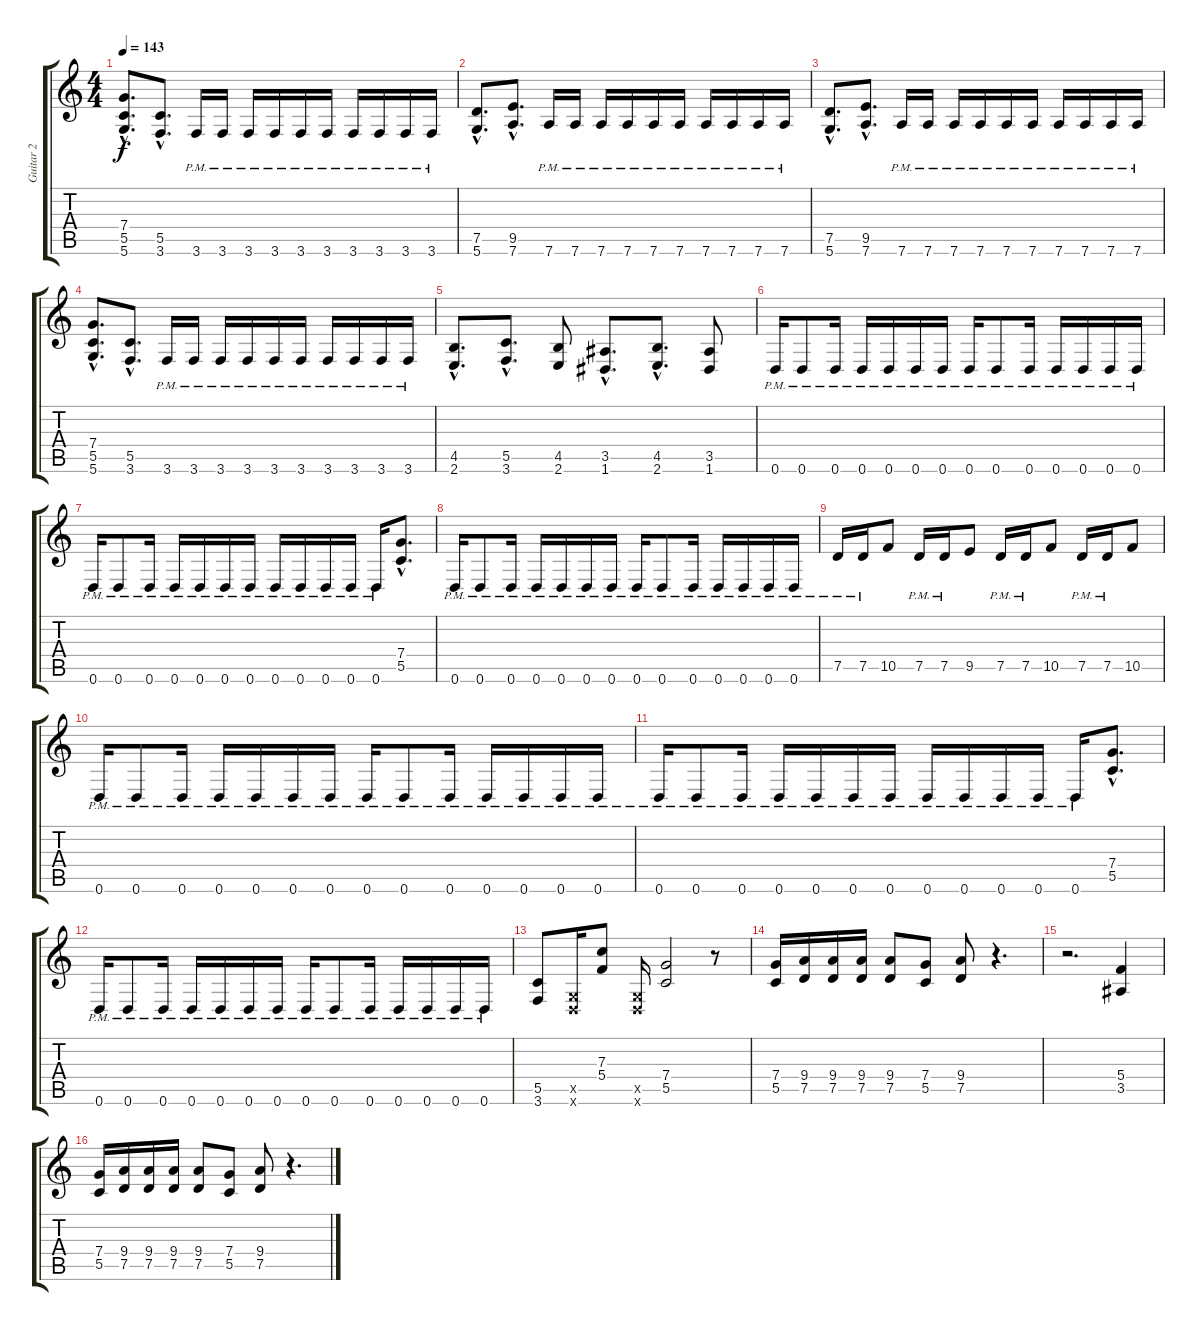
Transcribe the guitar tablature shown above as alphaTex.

\track ("Guitar 2" "Guitar 2") {instrument distortionguitar}
\staff {score tabs}
\tuning (D4 A3 F3 C3 G2 D2) {hide}
\ts (4 4)
\tempo 143
\clef g2
\ks c
(7.4{hac} 5.5{hac} 5.6{hac}).8{d dy f} (5.5{hac} 3.6{hac}).8{d} 3.6{pm}.16 3.6{pm}.16 3.6{pm}.16 3.6{pm}.16 3.6{pm}.16 3.6{pm}.16 3.6{pm}.16 3.6{pm}.16 3.6{pm}.16 3.6{pm}.16 |
(7.5{hac} 5.6{hac}).8{d} (9.5{hac} 7.6{hac}).8{d} 7.6{pm}.16 7.6{pm}.16 7.6{pm}.16 7.6{pm}.16 7.6{pm}.16 7.6{pm}.16 7.6{pm}.16 7.6{pm}.16 7.6{pm}.16 7.6{pm}.16 |
(7.5{hac} 5.6{hac}).8{d} (9.5{hac} 7.6{hac}).8{d} 7.6{pm}.16 7.6{pm}.16 7.6{pm}.16 7.6{pm}.16 7.6{pm}.16 7.6{pm}.16 7.6{pm}.16 7.6{pm}.16 7.6{pm}.16 7.6{pm}.16 |
(7.4{hac} 5.5{hac} 5.6{hac}).8{d} (5.5{hac} 3.6{hac}).8{d} 3.6{pm}.16 3.6{pm}.16 3.6{pm}.16 3.6{pm}.16 3.6{pm}.16 3.6{pm}.16 3.6{pm}.16 3.6{pm}.16 3.6{pm}.16 3.6{pm}.16 |
(4.5{hac} 2.6{hac}).8{d} (5.5{hac} 3.6{hac}).8{d} (4.5 2.6).8 (3.5{hac} 1.6{hac}).8{d} (4.5{hac} 2.6{hac}).8{d} (3.5 1.6).8 |
0.6{pm}.16 0.6{pm}.8 0.6{pm}.16 0.6{pm}.16 0.6{pm}.16 0.6{pm}.16 0.6{pm}.16 0.6{pm}.16 0.6{pm}.8 0.6{pm}.16 0.6{pm}.16 0.6{pm}.16 0.6{pm}.16 0.6{pm}.16 |
0.6{pm}.16 0.6{pm}.8 0.6{pm}.16 0.6{pm}.16 0.6{pm}.16 0.6{pm}.16 0.6{pm}.16 0.6{pm}.16 0.6{pm}.16 0.6{pm}.16 0.6{pm}.16 0.6{pm}.16 (7.4{hac} 5.5{hac}).8{d} |
0.6{pm}.16 0.6{pm}.8 0.6{pm}.16 0.6{pm}.16 0.6{pm}.16 0.6{pm}.16 0.6{pm}.16 0.6{pm}.16 0.6{pm}.8 0.6{pm}.16 0.6{pm}.16 0.6{pm}.16 0.6{pm}.16 0.6{pm}.16 |
7.5{pm}.16 7.5{pm}.16 10.5.8 7.5{pm}.16 7.5{pm}.16 9.5.8 7.5{pm}.16 7.5{pm}.16 10.5.8 7.5{pm}.16 7.5{pm}.16 10.5.8 |
0.6{pm}.16 0.6{pm}.8 0.6{pm}.16 0.6{pm}.16 0.6{pm}.16 0.6{pm}.16 0.6{pm}.16 0.6{pm}.16 0.6{pm}.8 0.6{pm}.16 0.6{pm}.16 0.6{pm}.16 0.6{pm}.16 0.6{pm}.16 |
0.6{pm}.16 0.6{pm}.8 0.6{pm}.16 0.6{pm}.16 0.6{pm}.16 0.6{pm}.16 0.6{pm}.16 0.6{pm}.16 0.6{pm}.16 0.6{pm}.16 0.6{pm}.16 0.6{pm}.16 (7.4{hac} 5.5{hac}).8{d} |
0.6{pm}.16 0.6{pm}.8 0.6{pm}.16 0.6{pm}.16 0.6{pm}.16 0.6{pm}.16 0.6{pm}.16 0.6{pm}.16 0.6{pm}.8 0.6{pm}.16 0.6{pm}.16 0.6{pm}.16 0.6{pm}.16 0.6{pm}.16 |
(5.5 3.6).8 (0.5{x} 0.6{x}).16 (7.3 5.4).8 (0.5{x} 0.6{x}).16 (7.4 5.5).2 r.8 |
(7.4 5.5).16 (9.4 7.5).16 (9.4 7.5).16 (9.4 7.5).16 (9.4 7.5).8 (7.4 5.5).8 (9.4 7.5).8 r.4{d} |
r.2{d} (5.4 3.5).4 |
(7.4 5.5).16 (9.4 7.5).16 (9.4 7.5).16 (9.4 7.5).16 (9.4 7.5).8 (7.4 5.5).8 (9.4 7.5).8 r.4{d}
